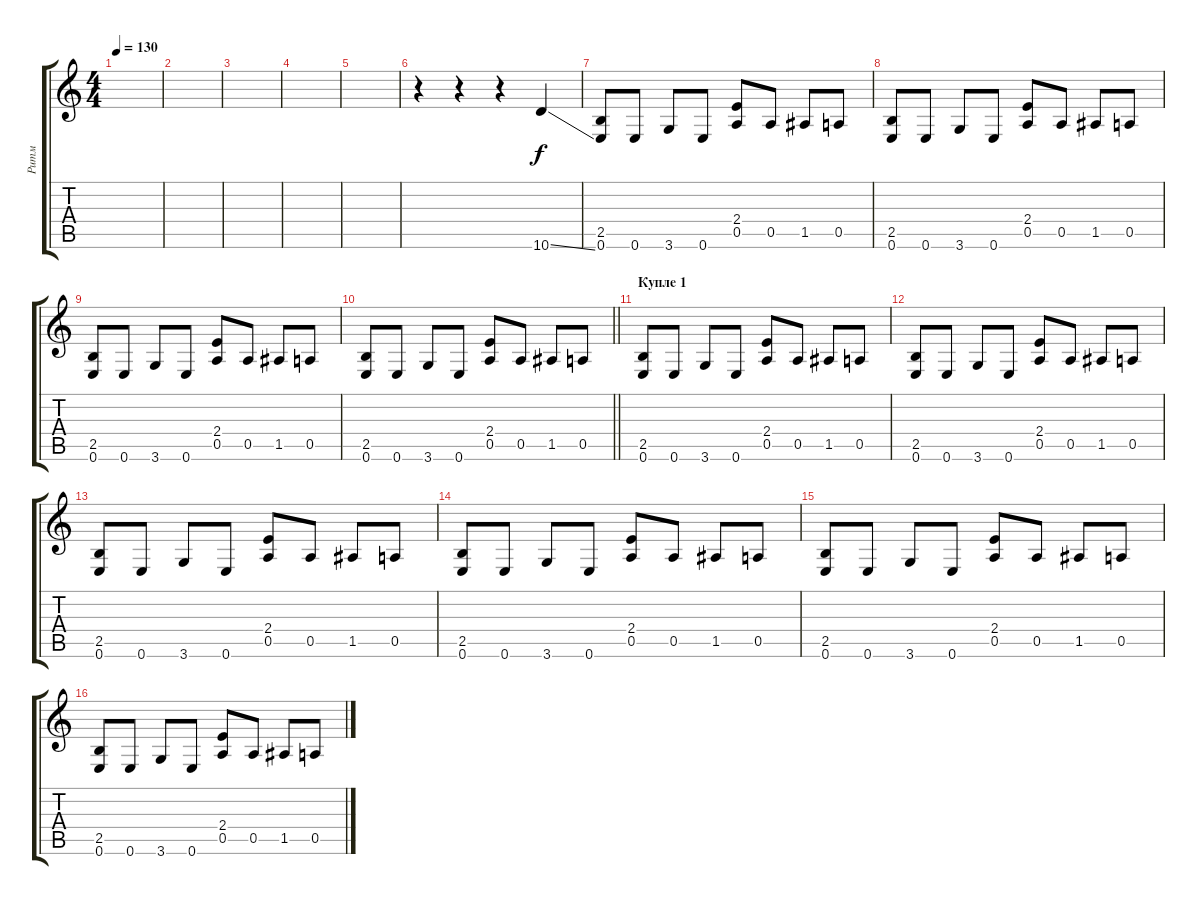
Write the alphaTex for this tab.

\track ("Ритм" "Ритм") {instrument distortionguitar}
\staff {score tabs}
\tuning (E4 B3 G3 D3 A2 E2) {hide}
\ts (4 4)
\tempo 130
\clef g2
\ks c
|
|
|
|
|
r.4 r.4 r.4 10.6{ss}.4 |
(2.5 0.6).8 0.6.8 3.6.8 0.6.8 (2.4 0.5).8 0.5.8 1.5.8 0.5.8 |
(2.5 0.6).8 0.6.8 3.6.8 0.6.8 (2.4 0.5).8 0.5.8 1.5.8 0.5.8 |
(2.5 0.6).8 0.6.8 3.6.8 0.6.8 (2.4 0.5).8 0.5.8 1.5.8 0.5.8 |
\barLineRight lightlight
(2.5 0.6).8 0.6.8 3.6.8 0.6.8 (2.4 0.5).8 0.5.8 1.5.8 0.5.8 |
\section ("" "Купле 1")
(2.5 0.6).8 0.6.8 3.6.8 0.6.8 (2.4 0.5).8 0.5.8 1.5.8 0.5.8 |
(2.5 0.6).8 0.6.8 3.6.8 0.6.8 (2.4 0.5).8 0.5.8 1.5.8 0.5.8 |
(2.5 0.6).8 0.6.8 3.6.8 0.6.8 (2.4 0.5).8 0.5.8 1.5.8 0.5.8 |
(2.5 0.6).8 0.6.8 3.6.8 0.6.8 (2.4 0.5).8 0.5.8 1.5.8 0.5.8 |
(2.5 0.6).8 0.6.8 3.6.8 0.6.8 (2.4 0.5).8 0.5.8 1.5.8 0.5.8 |
(2.5 0.6).8 0.6.8 3.6.8 0.6.8 (2.4 0.5).8 0.5.8 1.5.8 0.5.8
